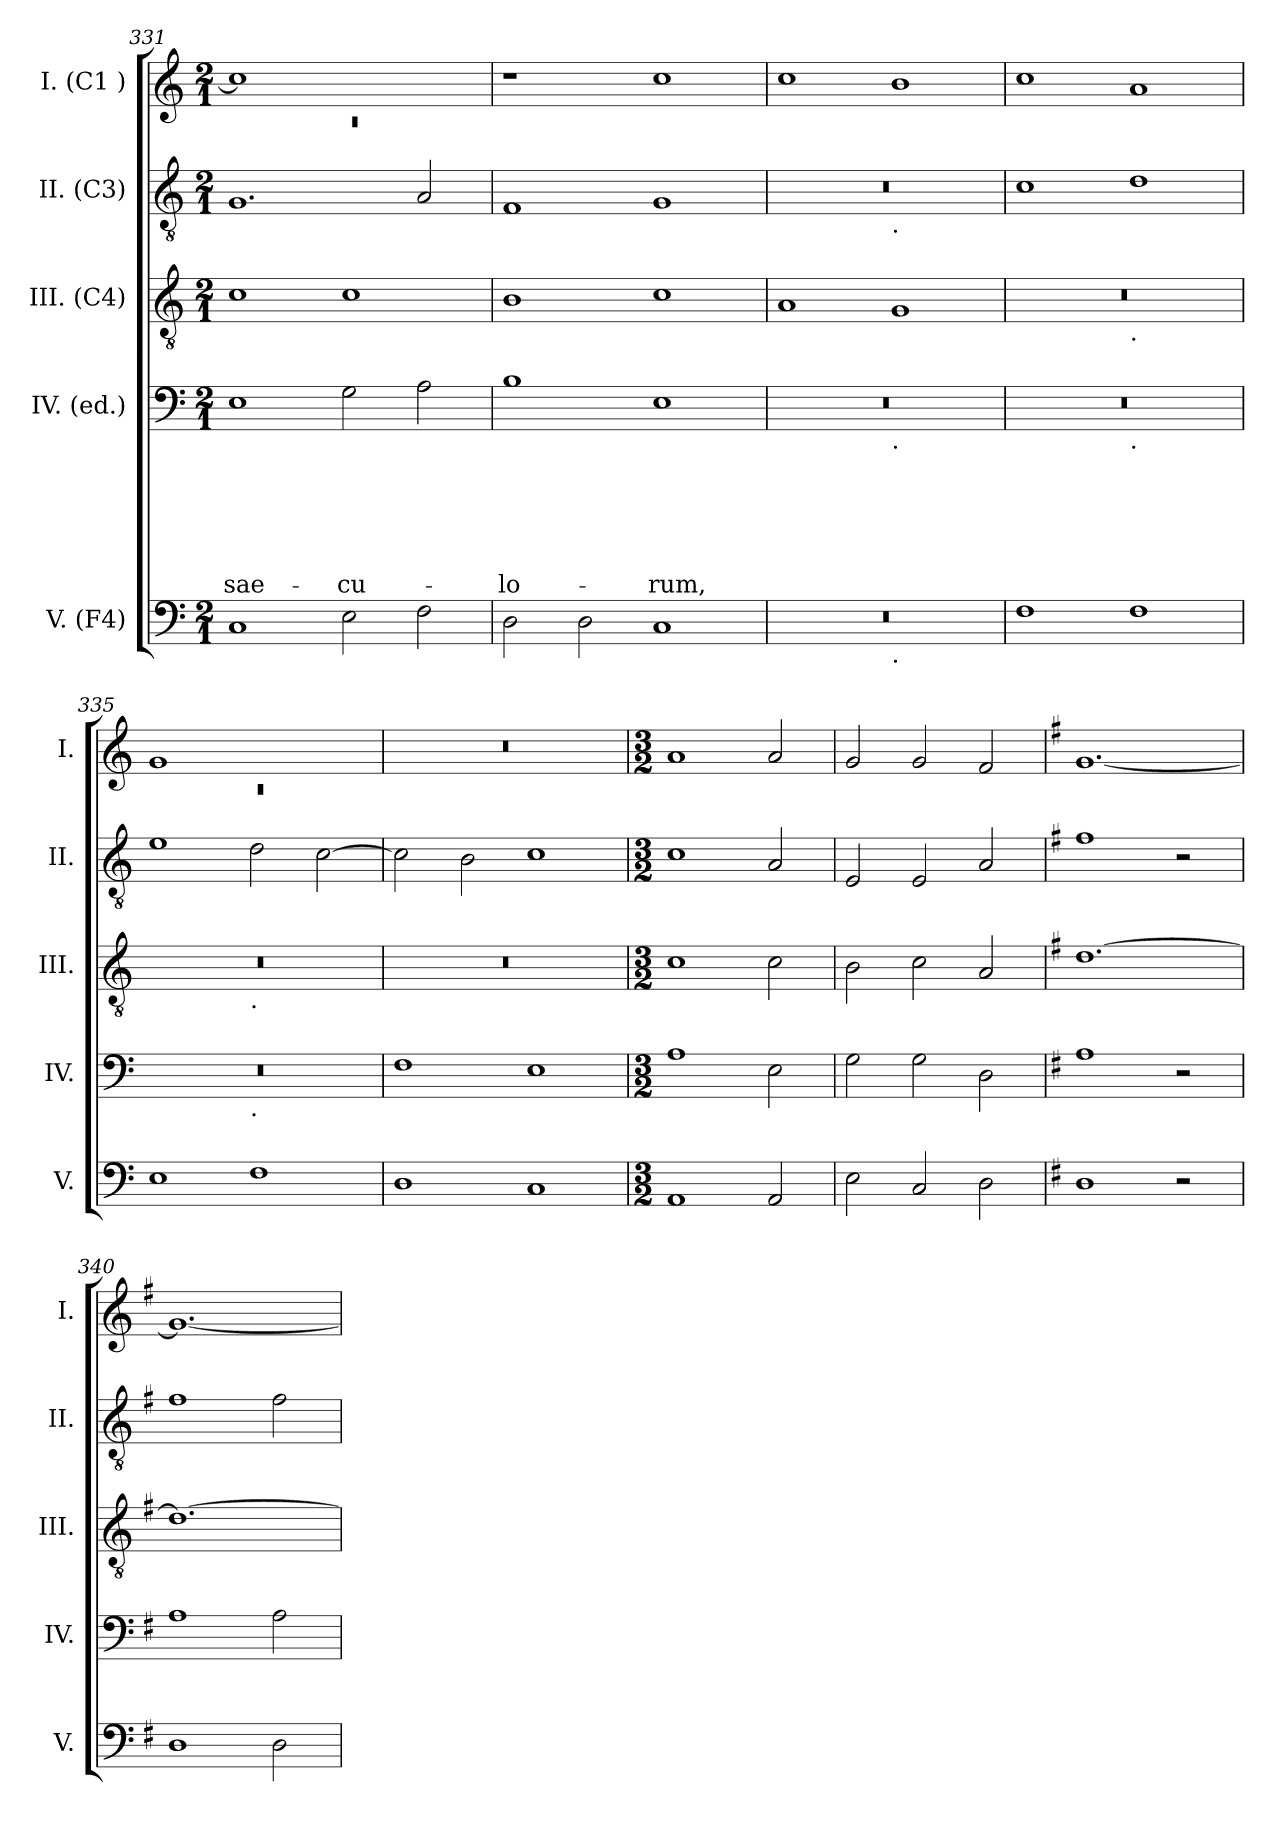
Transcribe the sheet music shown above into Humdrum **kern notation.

**kern	**kern	**text	**text	**text	**text	**text	**text	**kern	**kern	**kern
*part5	*part4	*part4	*part4	*part4	*part4	*part4	*part4	*part3	*part2	*part1
*staff5	*staff4	*staff4	*staff4	*staff4	*staff4	*staff4	*staff4	*staff3	*staff2	*staff1
*I"V. (F4)	*I"IV. (ed.)	*	*	*	*	*	*	*I"III. (C4)	*I"II. (C3)	*I"I. (C1 )
*I'V.	*I'IV.	*	*	*	*	*	*	*I'III.	*I'II.	*I'I.
!!LO:LB:g=z
*clefF4	*clefF4	*	*	*	*	*	*	*clefGv2	*clefGv2	*clefG2
*k[]	*k[]	*	*	*	*	*	*	*k[]	*k[]	*k[]
*C:	*C:	*	*	*	*	*	*	*C:	*C:	*C:
*M2/1	*M2/1	*	*	*	*	*	*	*M2/1	*M2/1	*M2/1
=331	=331	=331	=331	=331	=331	=331	=331	=331	=331	=331
*	*	*	*	*	*	*	*	*	*	*^
!	!	!	!	!	!	!	!LO:LY:b	!	!	!	!LO:N:vis=1
1C	1E	.	.	.	.	.	-sae-	1c	1.G	1cc]	0rc
!	!	!	!	!	!	!	!LO:LY:b	!	!	!	!
2E\	2G\	.	.	.	.	.	-cu-	1c	.	1ryy	.
2F\	2A\	.	.	.	.	.	.	.	2A/	.	.
*	*	*	*	*	*	*	*	*	*	*v	*v
=332	=332	=332	=332	=332	=332	=332	=332	=332	=332	=332
!	!	!	!	!	!	!	!LO:LY:b	!	!	!
2D\	1B	.	.	.	.	.	-lo-	1B	1F	1r
2D\	.	.	.	.	.	.	.	.	.	.
!	!	!	!	!	!	!	!LO:LY:b	!	!	!
1C	1E	.	.	.	.	.	-rum,	1c	1G	1cc
=333	=333	=333	=333	=333	=333	=333	=333	=333	=333	=333
*^	*^	*	*	*	*	*	*	*	*^	*
0r	1ryy	0r	1ryy	.	.	.	.	.	.	1A	0r	1ryy	1cc
!	!	!	!	!	!	!	!	!	!	!	!	!LO:TX:b:t=.	!
!	!	!	!LO:TX:b:t=.	!	!	!	!	!	!	!	!	!	!
!	!LO:TX:b:t=.	!	!	!	!	!	!	!	!	!	!	!	!
.	1ryy	.	1ryy	.	.	.	.	.	.	1G	.	1ryy	1b
*v	*v	*	*	*	*	*	*	*	*	*	*v	*v	*
=334	=334	=334	=334	=334	=334	=334	=334	=334	=334	=334	=334
*	*	*	*	*	*	*	*	*	*^	*	*
1F	0r	1ryy	.	.	.	.	.	.	0r	1ryy	1c	1cc
!	!	!	!	!	!	!	!	!	!	!LO:TX:b:t=.	!	!
!	!	!LO:TX:b:t=.	!	!	!	!	!	!	!	!	!	!
1F	.	1ryy	.	.	.	.	.	.	.	1ryy	1d	1a
=335	=335	=335	=335	=335	=335	=335	=335	=335	=335	=335	=335	=335
*	*	*	*	*	*	*	*	*	*	*	*	*^
!	!	!	!	!	!	!	!	!	!	!	!	!	!LO:N:vis=1
1E	0r	1ryy	.	.	.	.	.	.	0r	1ryy	1e	1g	0rc
!	!	!	!	!	!	!	!	!	!	!LO:TX:b:t=.	!	!	!
!	!	!LO:TX:b:t=.	!	!	!	!	!	!	!	!	!	!	!
1F	.	1ryy	.	.	.	.	.	.	.	1ryy	2d\	1ryy	.
.	.	.	.	.	.	.	.	.	.	.	[>2c\	.	.
*	*v	*v	*	*	*	*	*	*	*	*	*	*v	*v
*	*	*	*	*	*	*	*	*v	*v	*	*
=336	=336	=336	=336	=336	=336	=336	=336	=336	=336	=336
1D	1F	.	.	.	.	.	.	0r	2c\]	0r
.	.	.	.	.	.	.	.	.	2B\	.
1C	1E	.	.	.	.	.	.	.	1c	.
!!LO:LB:g=z
=337	=337	=337	=337	=337	=337	=337	=337	=337	=337	=337
*M3/2	*M3/2	*	*	*	*	*	*	*M3/2	*M3/2	*M3/2
1AA	1A	.	.	.	.	.	.	1c	1c	1a
2AA/	2E\	.	.	.	.	.	.	2c\	2A/	2a/
=338	=338	=338	=338	=338	=338	=338	=338	=338	=338	=338
2E\	2G\	.	.	.	.	.	.	2B\	2E/	2g/
2C/	2G\	.	.	.	.	.	.	2c\	2E/	2g/
2D\	2D\	.	.	.	.	.	.	2A/	2A/	2f/
=339	=339	=339	=339	=339	=339	=339	=339	=339	=339	=339
*k[f#]	*k[f#]	*	*	*	*	*	*	*k[f#]	*k[f#]	*k[f#]
*G:	*G:	*	*	*	*	*	*	*G:	*G:	*G:
1D	1A	.	.	.	.	.	.	[<1.d	1f#	[<1.g
2r	2r	.	.	.	.	.	.	.	2r	.
=340	=340	=340	=340	=340	=340	=340	=340	=340	=340	=340
1D	1A	.	.	.	.	.	.	1.d_	1f#	1.g_
2D\	2A\	.	.	.	.	.	.	.	2f#\	.
=	=	=	=	=	=	=	=	=	=	=
*-	*-	*-	*-	*-	*-	*-	*-	*-	*-	*-
